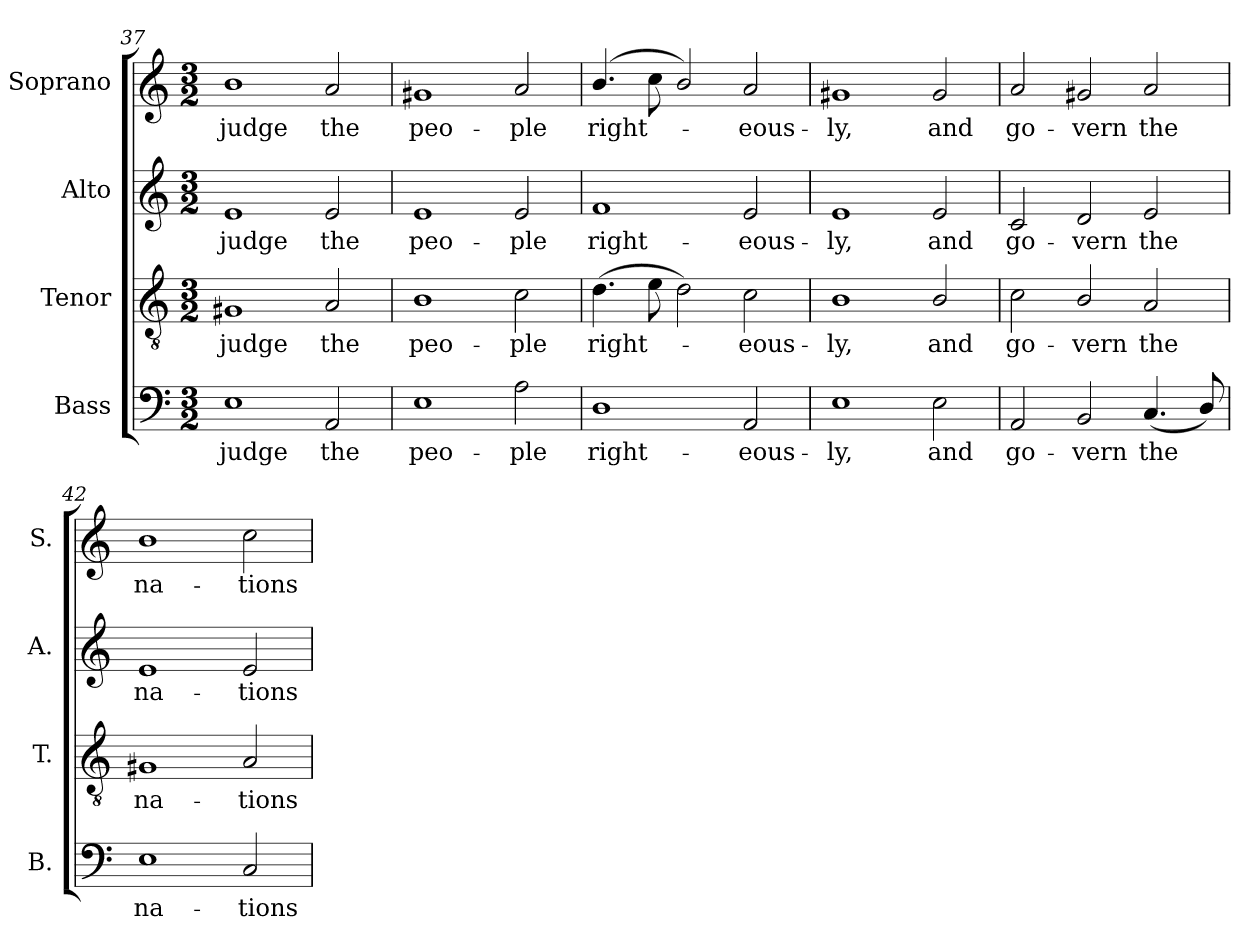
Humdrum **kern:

**kern	**text	**kern	**text	**kern	**text	**kern	**text
*part4	*part4	*part3	*part3	*part2	*part2	*part1	*part1
*staff4	*staff4	*staff3	*staff3	*staff2	*staff2	*staff1	*staff1
*I"Bass	*	*I"Tenor	*	*I"Alto	*	*I"Soprano	*
*I'B.	*	*I'T.	*	*I'A.	*	*I'S.	*
*clefF4	*	*clefGv2	*	*clefG2	*	*clefG2	*
*	*	*ITrd7c12	*	*	*	*	*
*k[]	*	*k[]	*	*k[]	*	*k[]	*
*C:	*	*C:	*	*C:	*	*C:	*
*M3/2	*	*M3/2	*	*M3/2	*	*M3/2	*
=37	=37	=37	=37	=37	=37	=37	=37
!	!LO:LY:b:color=#000000	!	!	!	!	!	!
!	!	!	!LO:LY:b:color=#000000	!	!	!	!
!	!	!	!	!	!LO:LY:b:color=#000000	!	!
!	!	!	!	!	!	!	!LO:LY:b:color=#000000
1Ei	judge	1GG#Xi	judge	1ei	judge	1bi	judge
!	!LO:LY:b:color=#000000	!	!	!	!	!	!
!	!	!	!LO:LY:b:color=#000000	!	!	!	!
!	!	!	!	!	!LO:LY:b:color=#000000	!	!
!	!	!	!	!	!	!	!LO:LY:b:color=#000000
2AAi/	the	2AAi/	the	2ei/	the	2ai/	the
!!LO:LB:g=z
=38	=38	=38	=38	=38	=38	=38	=38
!	!LO:LY:b:color=#000000	!	!	!	!	!	!
!	!	!	!LO:LY:b:color=#000000	!	!	!	!
!	!	!	!	!	!LO:LY:b:color=#000000	!	!
!	!	!	!	!	!	!	!LO:LY:b:color=#000000
1Ei	peo-	1BBi	peo-	1ei	peo-	1g#Xi	peo-
!	!LO:LY:b:color=#000000	!	!	!	!	!	!
!	!	!	!LO:LY:b:color=#000000	!	!	!	!
!	!	!	!	!	!LO:LY:b:color=#000000	!	!
!	!	!	!	!	!	!	!LO:LY:b:color=#000000
2Ai\	-ple	2Ci\	-ple	2ei/	-ple	2ai/	-ple
=39	=39	=39	=39	=39	=39	=39	=39
!	!LO:LY:b:color=#000000	!	!	!	!	!	!
!	!	!	!LO:LY:b:color=#000000	!	!	!	!
!	!	!	!	!	!LO:LY:b:color=#000000	!	!
!	!	!	!	!	!	!	!LO:LY:b:color=#000000
1Di	right-	(4.Di\	right-	1fi	right-	(4.bi/	right-
.	.	8Ei\	.	.	.	8cci\	.
.	.	2Di\)	.	.	.	2bi/)	.
!	!LO:LY:b:color=#000000	!	!	!	!	!	!
!	!	!	!LO:LY:b:color=#000000	!	!	!	!
!	!	!	!	!	!LO:LY:b:color=#000000	!	!
!	!	!	!	!	!	!	!LO:LY:b:color=#000000
2AAi/	-eous-	2Ci\	-eous-	2ei/	-eous-	2ai/	-eous-
=40	=40	=40	=40	=40	=40	=40	=40
!	!LO:LY:b:color=#000000	!	!	!	!	!	!
!	!	!	!LO:LY:b:color=#000000	!	!	!	!
!	!	!	!	!	!LO:LY:b:color=#000000	!	!
!	!	!	!	!	!	!	!LO:LY:b:color=#000000
1Ei	-ly,	1BBi	-ly,	1ei	-ly,	1g#Xi	-ly,
!	!LO:LY:b:color=#000000	!	!	!	!	!	!
!	!	!	!LO:LY:b:color=#000000	!	!	!	!
!	!	!	!	!	!LO:LY:b:color=#000000	!	!
!	!	!	!	!	!	!	!LO:LY:b:color=#000000
2Ei\	and	2BBi/	and	2ei/	and	2g#i/	and
=41	=41	=41	=41	=41	=41	=41	=41
!	!LO:LY:b:color=#000000	!	!	!	!	!	!
!	!	!	!LO:LY:b:color=#000000	!	!	!	!
!	!	!	!	!	!LO:LY:b:color=#000000	!	!
!	!	!	!	!	!	!	!LO:LY:b:color=#000000
2AAi/	go-	2Ci\	go-	2ci/	go-	2ai/	go-
!	!LO:LY:b:color=#000000	!	!	!	!	!	!
!	!	!	!LO:LY:b:color=#000000	!	!	!	!
!	!	!	!	!	!LO:LY:b:color=#000000	!	!
!	!	!	!	!	!	!	!LO:LY:b:color=#000000
2BBi/	-vern	2BBi/	-vern	2di/	-vern	2g#Xi/	-vern
!	!LO:LY:b:color=#000000	!	!	!	!	!	!
!	!	!	!LO:LY:b:color=#000000	!	!	!	!
!	!	!	!	!	!LO:LY:b:color=#000000	!	!
!	!	!	!	!	!	!	!LO:LY:b:color=#000000
(4.Ci/	the	2AAi/	the	2ei/	the	2ai/	the
8Di/)	.	.	.	.	.	.	.
=42	=42	=42	=42	=42	=42	=42	=42
!	!LO:LY:b:color=#000000	!	!	!	!	!	!
!	!	!	!LO:LY:b:color=#000000	!	!	!	!
!	!	!	!	!	!LO:LY:b:color=#000000	!	!
!	!	!	!	!	!	!	!LO:LY:b:color=#000000
1Ei	na-	1GG#Xi	na-	1ei	na-	1bi	na-
!	!LO:LY:b:color=#000000	!	!	!	!	!	!
!	!	!	!LO:LY:b:color=#000000	!	!	!	!
!	!	!	!	!	!LO:LY:b:color=#000000	!	!
!	!	!	!	!	!	!	!LO:LY:b:color=#000000
2Ci/	-tions	2AAi/	-tions	2ei/	-tions	2cci\	-tions
=	=	=	=	=	=	=	=
*-	*-	*-	*-	*-	*-	*-	*-
